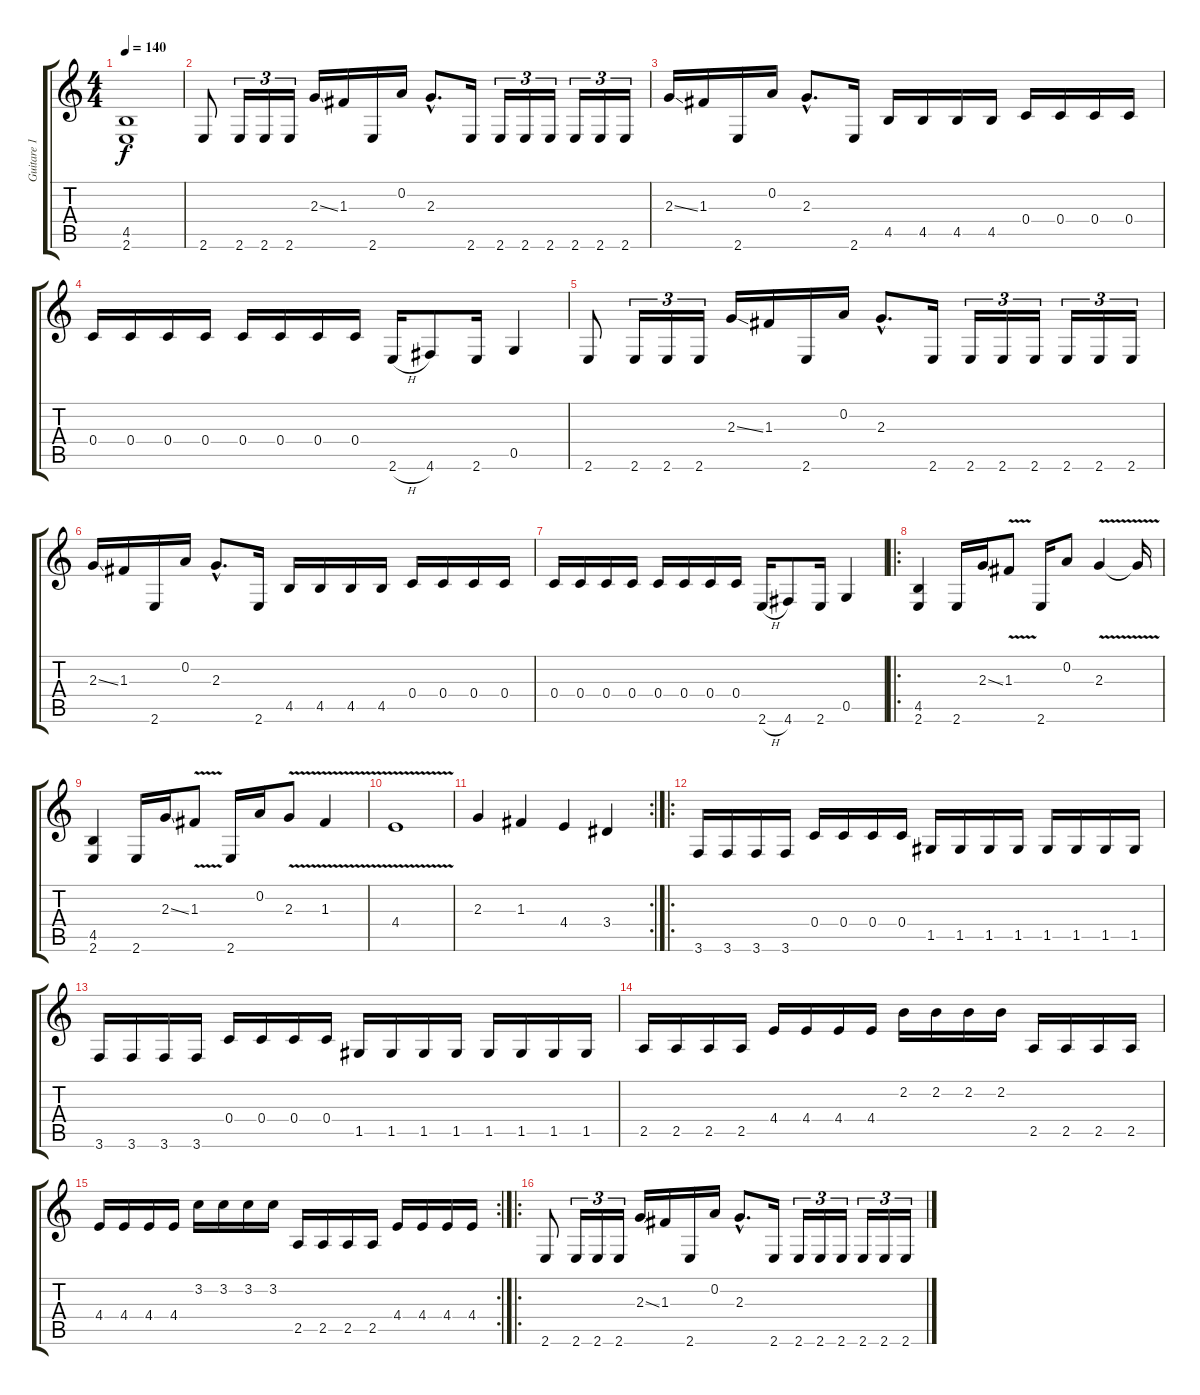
\track ("Guitare 1" "Guitare 1") {instrument overdrivenguitar}
\staff {score tabs}
\tuning (D4 A3 F3 C3 G2 D2) {hide}
\ts (4 4)
\tempo 140
\clef g2
\ks c
(4.5 2.6).1{dy f} |
2.6.8 2.6.16{tu (3 2)} 2.6.16{tu (3 2)} 2.6.16{tu (3 2)} 2.3{ss}.16 1.3.16 2.6.16 0.2.16 2.3{hac}.8{d} 2.6.16 2.6.16{tu (3 2)} 2.6.16{tu (3 2)} 2.6.16{tu (3 2)} 2.6.16{tu (3 2)} 2.6.16{tu (3 2)} 2.6.16{tu (3 2)} |
2.3{ss}.16 1.3.16 2.6.16 0.2.16 2.3{hac}.8{d} 2.6.16 4.5.16 4.5.16 4.5.16 4.5.16 0.4.16 0.4.16 0.4.16 0.4.16 |
0.4.16 0.4.16 0.4.16 0.4.16 0.4.16 0.4.16 0.4.16 0.4.16 2.6{h}.16 4.6.8 2.6.16 0.5.4 |
2.6.8 2.6.16{tu (3 2)} 2.6.16{tu (3 2)} 2.6.16{tu (3 2)} 2.3{ss}.16 1.3.16 2.6.16 0.2.16 2.3{hac}.8{d} 2.6.16 2.6.16{tu (3 2)} 2.6.16{tu (3 2)} 2.6.16{tu (3 2)} 2.6.16{tu (3 2)} 2.6.16{tu (3 2)} 2.6.16{tu (3 2)} |
2.3{ss}.16 1.3.16 2.6.16 0.2.16 2.3{hac}.8{d} 2.6.16 4.5.16 4.5.16 4.5.16 4.5.16 0.4.16 0.4.16 0.4.16 0.4.16 |
0.4.16 0.4.16 0.4.16 0.4.16 0.4.16 0.4.16 0.4.16 0.4.16 2.6{h}.16 4.6.8 2.6.16 0.5.4 |
\ro
(4.5 2.6).4 2.6.16 2.3{ss}.16 1.3{v}.8 2.6.16 0.2.8 2.3{v}.4 2.3{t}.16 |
(4.5 2.6).4 2.6.16 2.3{ss}.16 1.3{v}.8 2.6.16 0.2.16 2.3{v}.8 1.3{v}.4 |
4.4{v}.1 |
\rc 2
2.3.4 1.3.4 4.4.4 3.4.4 |
\ro
3.6.16 3.6.16 3.6.16 3.6.16 0.4.16 0.4.16 0.4.16 0.4.16 1.5.16 1.5.16 1.5.16 1.5.16 1.5.16 1.5.16 1.5.16 1.5.16 |
3.6.16 3.6.16 3.6.16 3.6.16 0.4.16 0.4.16 0.4.16 0.4.16 1.5.16 1.5.16 1.5.16 1.5.16 1.5.16 1.5.16 1.5.16 1.5.16 |
2.5.16 2.5.16 2.5.16 2.5.16 4.4.16 4.4.16 4.4.16 4.4.16 2.2.16 2.2.16 2.2.16 2.2.16 2.5.16 2.5.16 2.5.16 2.5.16 |
\rc 2
4.4.16 4.4.16 4.4.16 4.4.16 3.2.16 3.2.16 3.2.16 3.2.16 2.5.16 2.5.16 2.5.16 2.5.16 4.4.16 4.4.16 4.4.16 4.4.16 |
\ro
2.6.8 2.6.16{tu (3 2)} 2.6.16{tu (3 2)} 2.6.16{tu (3 2)} 2.3{ss}.16 1.3.16 2.6.16 0.2.16 2.3{hac}.8{d} 2.6.16 2.6.16{tu (3 2)} 2.6.16{tu (3 2)} 2.6.16{tu (3 2)} 2.6.16{tu (3 2)} 2.6.16{tu (3 2)} 2.6.16{tu (3 2)}
